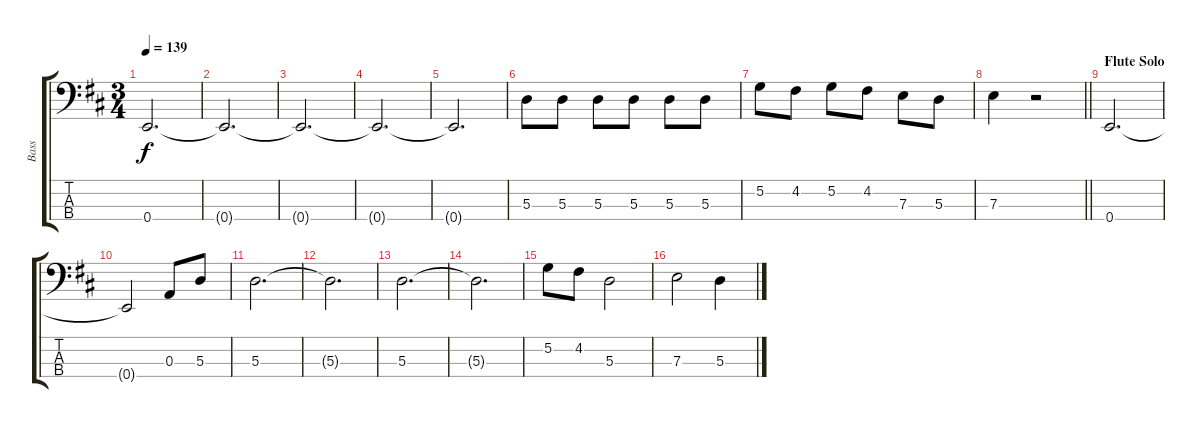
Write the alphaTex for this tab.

\track ("Bass" "Bass") {instrument electricbassfinger}
\staff {score tabs}
\tuning (G2 D2 A1 E1) {hide}
\ts (3 4)
\tempo 139
\clef f4
\ks d
0.4{t}.2{d dy f} |
0.4{t}.2{d} |
0.4{t}.2{d} |
0.4{t}.2{d} |
0.4{t}.2{d} |
5.3.8 5.3.8 5.3.8 5.3.8 5.3.8 5.3.8 |
5.2.8 4.2.8 5.2.8 4.2.8 7.3.8 5.3.8 |
\barLineRight lightlight
7.3.4 r.2 |
\section ("" "Flute Solo")
0.4.2{d} |
0.4{t}.2 0.3.8 5.3.8 |
5.3.2{d} |
5.3{t}.2{d} |
5.3.2{d} |
5.3{t}.2{d} |
5.2.8 4.2.8 5.3.2 |
7.3.2 5.3.4
